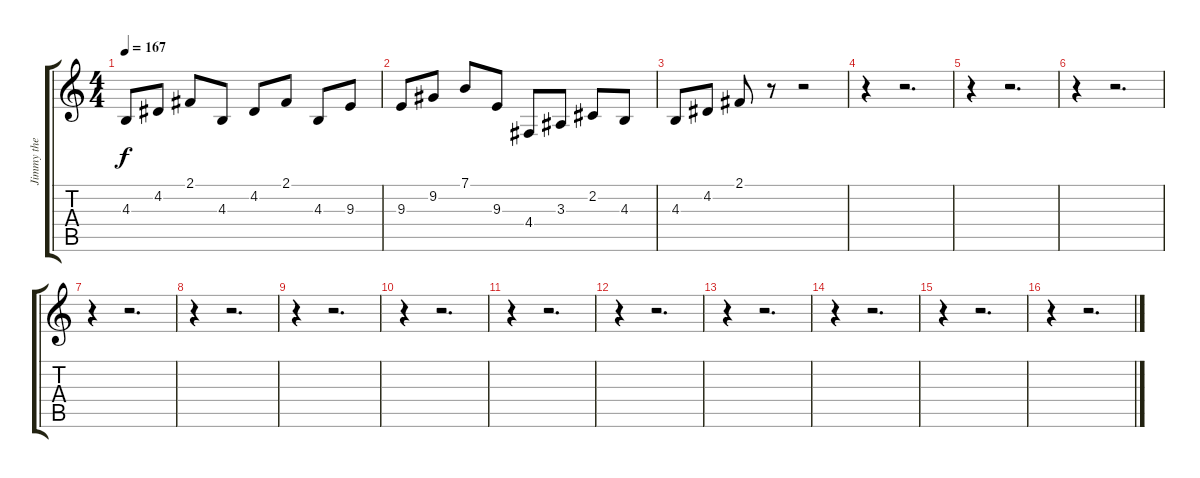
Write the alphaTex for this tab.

\track ("Jimmy the Robot (Harpsichord Setting)" "Jimmy the ") {instrument harpsichord}
\staff {score tabs}
\tuning (E4 B3 G3 D3 A2 E2) {hide}
\ts (4 4)
\tempo 167
\clef g2
\ks c
4.3.8{dy f} 4.2.8 2.1.8 4.3.8 4.2.8 2.1.8 4.3.8 9.3.8 |
9.3.8 9.2.8 7.1.8 9.3.8 4.4.8 3.3.8 2.2.8 4.3.8 |
4.3.8 4.2.8 2.1.8 r.8 r.2 |
r.4 r.2{d} |
r.4 r.2{d} |
r.4 r.2{d} |
r.4 r.2{d} |
r.4 r.2{d} |
r.4 r.2{d} |
r.4 r.2{d} |
r.4 r.2{d} |
r.4 r.2{d} |
r.4 r.2{d} |
r.4 r.2{d} |
r.4 r.2{d} |
r.4 r.2{d}
